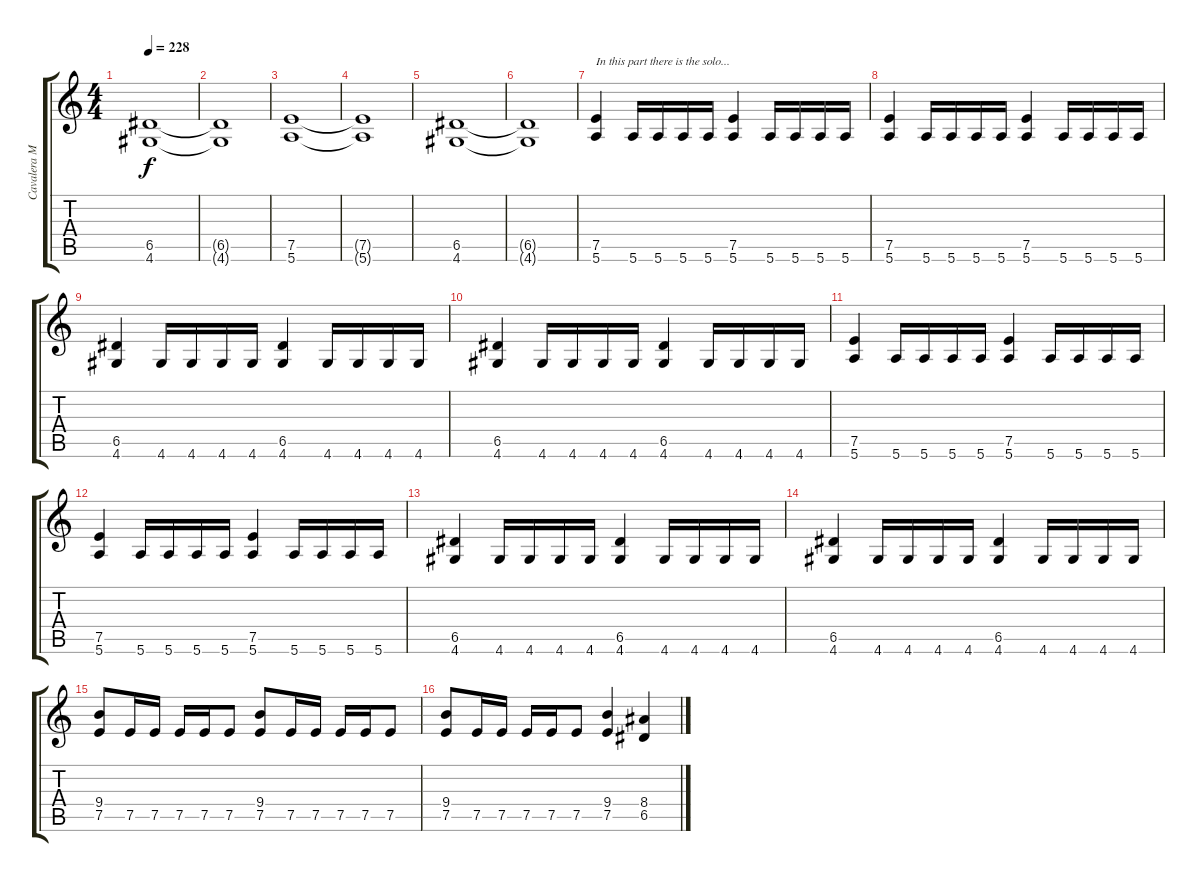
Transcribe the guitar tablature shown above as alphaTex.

\track ("Cavalera Max" "Cavalera M") {instrument distortionguitar}
\staff {score tabs}
\tuning (E4 B3 G3 D3 A2 E2) {hide}
\ts (4 4)
\tempo 228
\clef g2
\ks c
(6.5 4.6).1{dy f} |
(6.5{t} 4.6{t}).1 |
(7.5 5.6).1 |
(7.5{t} 5.6{t}).1 |
(6.5 4.6).1 |
(6.5{t} 4.6{t}).1 |
(7.5 5.6).4{txt "In this part there is the solo..."} 5.6.16 5.6.16 5.6.16 5.6.16 (7.5 5.6).4 5.6.16 5.6.16 5.6.16 5.6.16 |
(7.5 5.6).4 5.6.16 5.6.16 5.6.16 5.6.16 (7.5 5.6).4 5.6.16 5.6.16 5.6.16 5.6.16 |
(6.5 4.6).4 4.6.16 4.6.16 4.6.16 4.6.16 (6.5 4.6).4 4.6.16 4.6.16 4.6.16 4.6.16 |
(6.5 4.6).4 4.6.16 4.6.16 4.6.16 4.6.16 (6.5 4.6).4 4.6.16 4.6.16 4.6.16 4.6.16 |
(7.5 5.6).4 5.6.16 5.6.16 5.6.16 5.6.16 (7.5 5.6).4 5.6.16 5.6.16 5.6.16 5.6.16 |
(7.5 5.6).4 5.6.16 5.6.16 5.6.16 5.6.16 (7.5 5.6).4 5.6.16 5.6.16 5.6.16 5.6.16 |
(6.5 4.6).4 4.6.16 4.6.16 4.6.16 4.6.16 (6.5 4.6).4 4.6.16 4.6.16 4.6.16 4.6.16 |
(6.5 4.6).4 4.6.16 4.6.16 4.6.16 4.6.16 (6.5 4.6).4 4.6.16 4.6.16 4.6.16 4.6.16 |
(9.4 7.5).8 7.5.16 7.5.16 7.5.16 7.5.16 7.5.8 (9.4 7.5).8 7.5.16 7.5.16 7.5.16 7.5.16 7.5.8 |
(9.4 7.5).8 7.5.16 7.5.16 7.5.16 7.5.16 7.5.8 (9.4 7.5).4 (8.4 6.5).4
